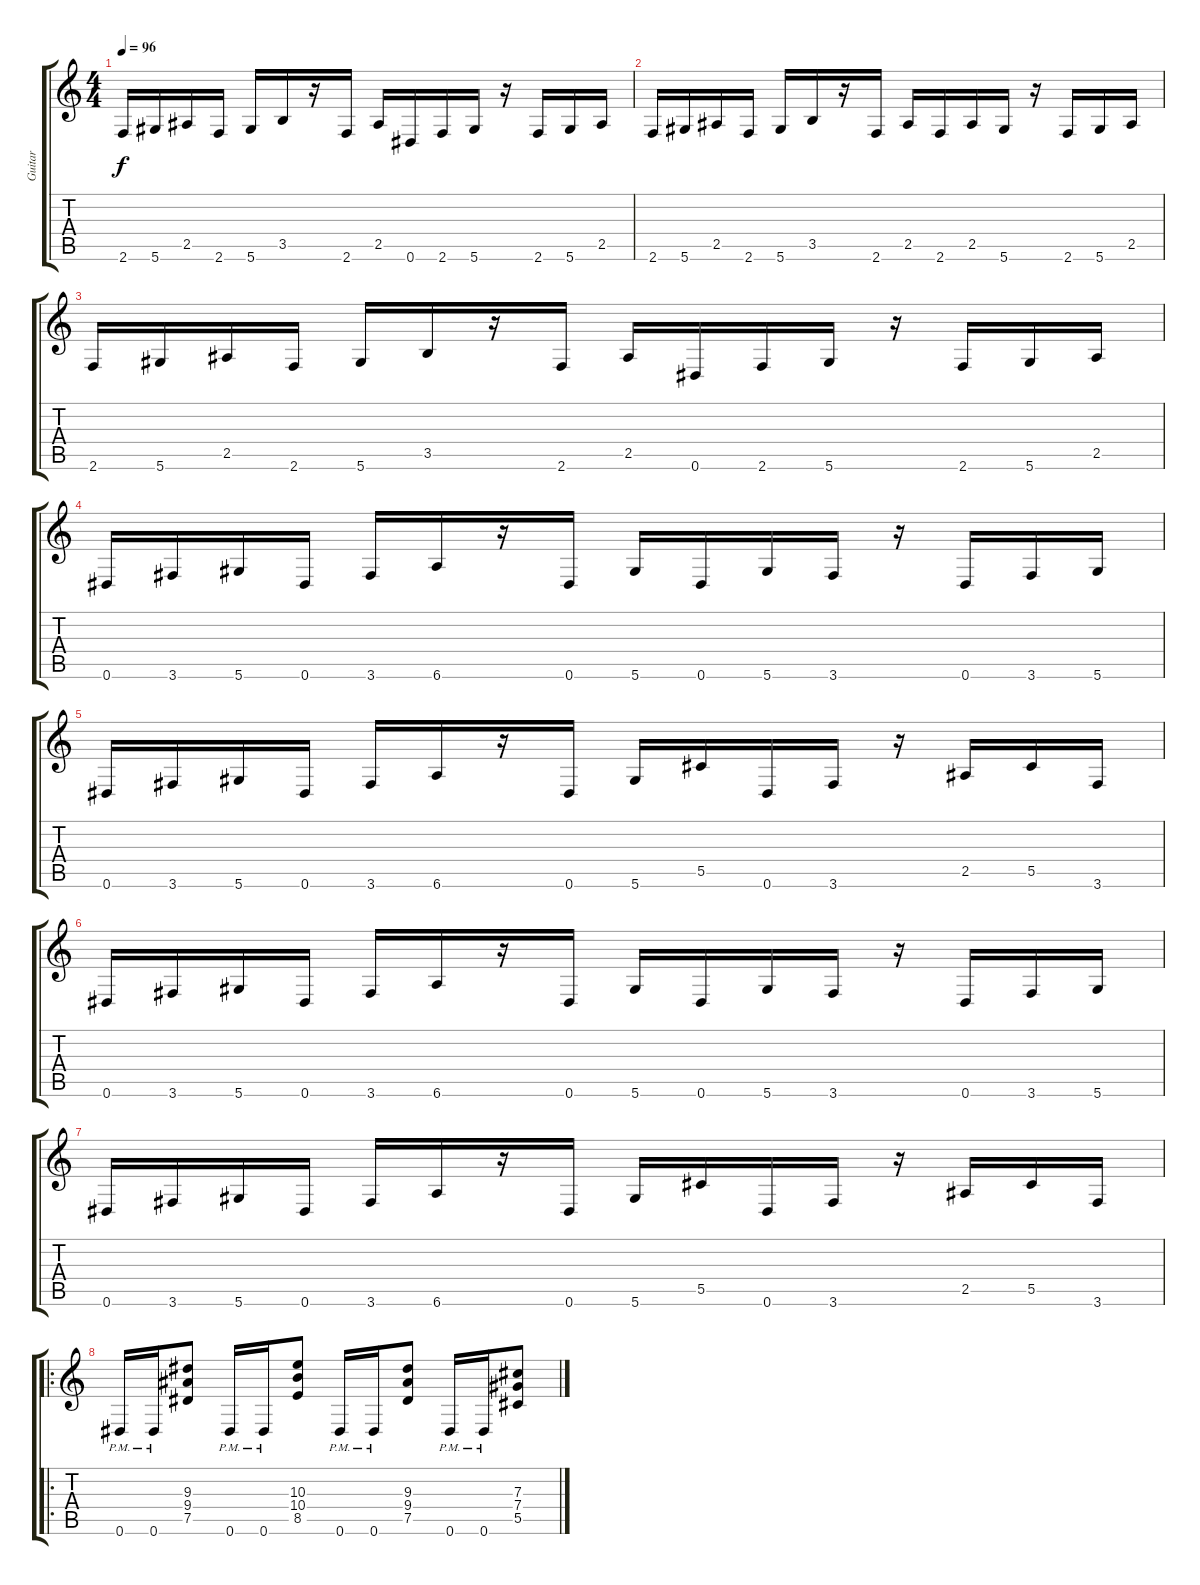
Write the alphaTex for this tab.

\track ("Guitar" "Guitar") {instrument distortionguitar}
\staff {score tabs}
\tuning (Eb4 Bb3 Gb3 Db3 Ab2 Eb2) {hide}
\ts (4 4)
\tempo 96
\clef g2
\ks c
2.6.16{dy f} 5.6.16 2.5.16 2.6.16 5.6.16 3.5.16 r.16 2.6.16 2.5.16 0.6.16 2.6.16 5.6.16 r.16 2.6.16 5.6.16 2.5.16 |
2.6.16 5.6.16 2.5.16 2.6.16 5.6.16 3.5.16 r.16 2.6.16 2.5.16 2.6.16 2.5.16 5.6.16 r.16 2.6.16 5.6.16 2.5.16 |
2.6.16 5.6.16 2.5.16 2.6.16 5.6.16 3.5.16 r.16 2.6.16 2.5.16 0.6.16 2.6.16 5.6.16 r.16 2.6.16 5.6.16 2.5.16 |
0.6.16 3.6.16 5.6.16 0.6.16 3.6.16 6.6.16 r.16 0.6.16 5.6.16 0.6.16 5.6.16 3.6.16 r.16 0.6.16 3.6.16 5.6.16 |
0.6.16 3.6.16 5.6.16 0.6.16 3.6.16 6.6.16 r.16 0.6.16 5.6.16 5.5.16 0.6.16 3.6.16 r.16 2.5.16 5.5.16 3.6.16 |
0.6.16 3.6.16 5.6.16 0.6.16 3.6.16 6.6.16 r.16 0.6.16 5.6.16 0.6.16 5.6.16 3.6.16 r.16 0.6.16 3.6.16 5.6.16 |
0.6.16 3.6.16 5.6.16 0.6.16 3.6.16 6.6.16 r.16 0.6.16 5.6.16 5.5.16 0.6.16 3.6.16 r.16 2.5.16 5.5.16 3.6.16 |
\ro
0.6{pm}.16 0.6{pm}.16 (9.3 9.4 7.5).8 0.6{pm}.16 0.6{pm}.16 (10.3 10.4 8.5).8 0.6{pm}.16 0.6{pm}.16 (9.3 9.4 7.5).8 0.6{pm}.16 0.6{pm}.16 (7.3 7.4 5.5).8
